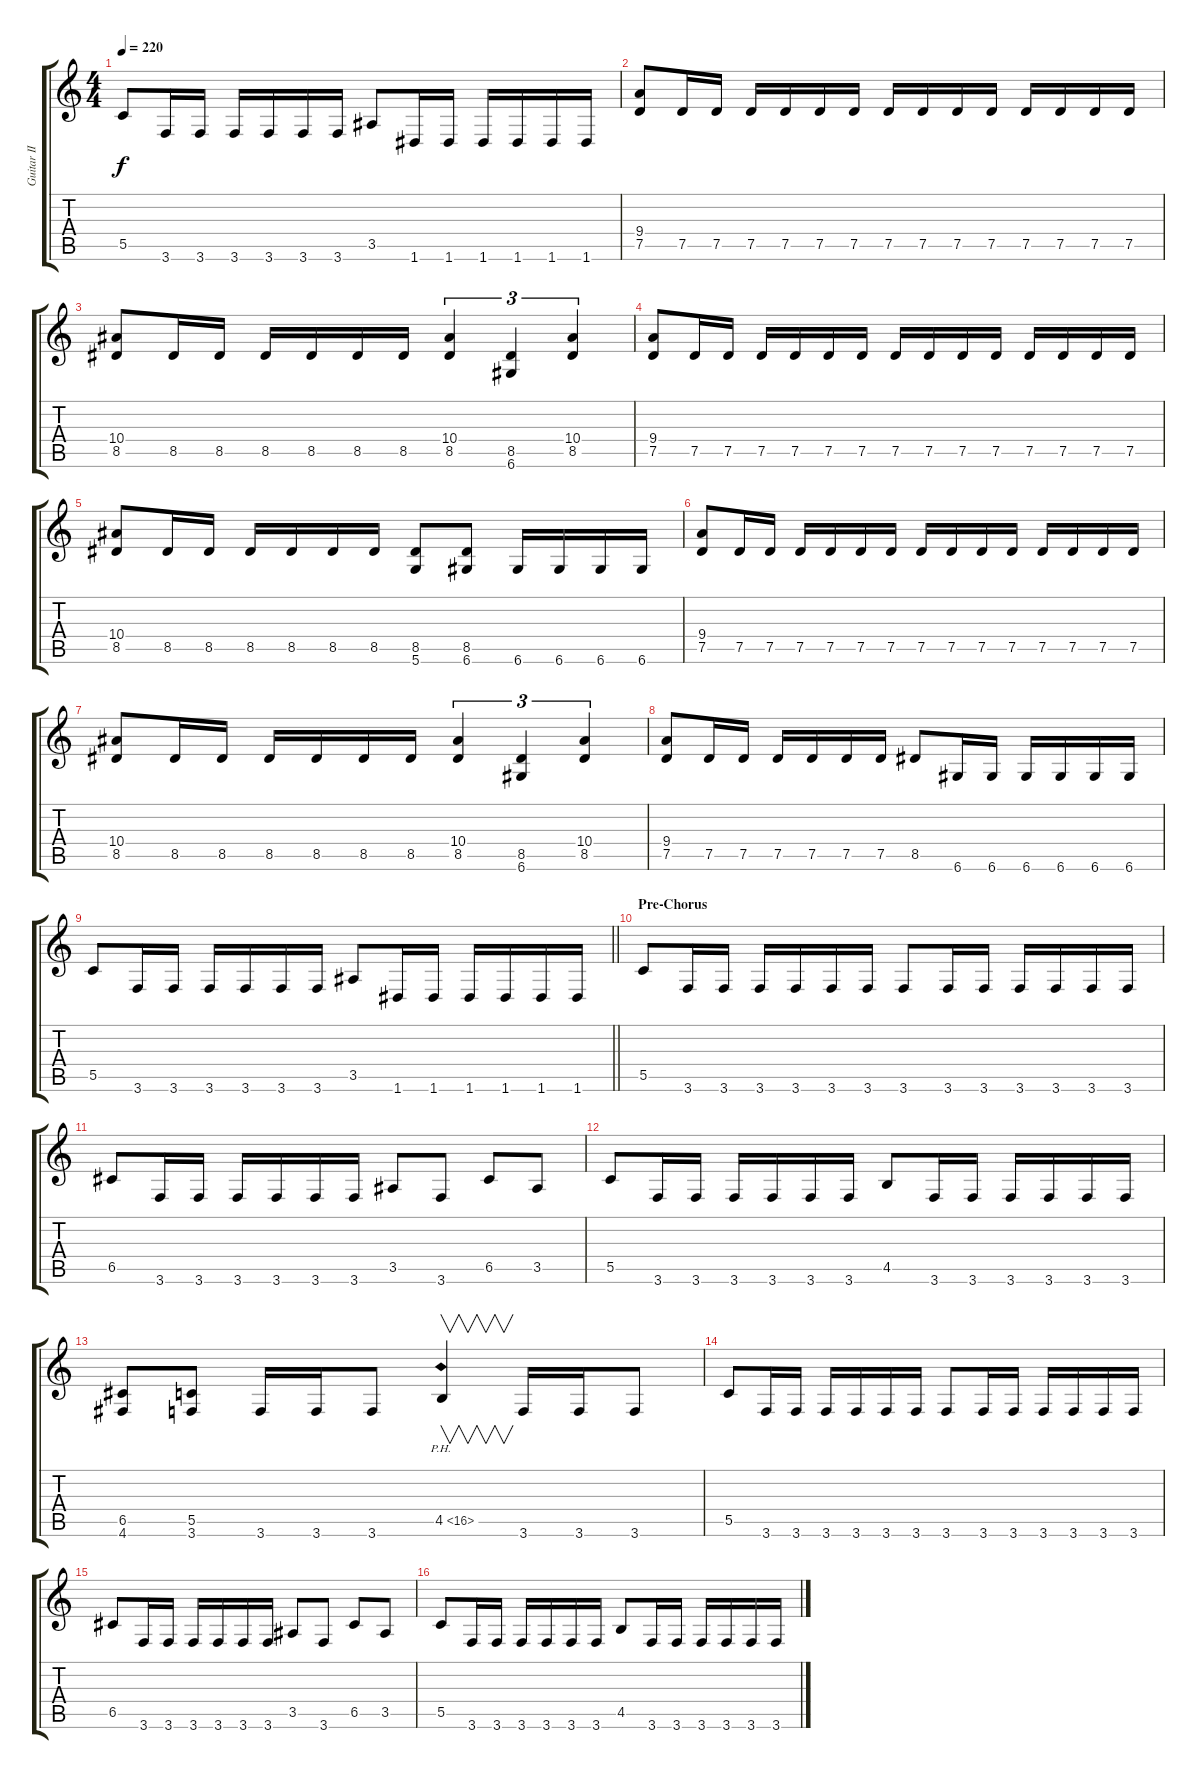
\track ("Guitar II" "Guitar II") {instrument distortionguitar}
\staff {score tabs}
\tuning (D4 A3 F3 C3 G2 D2) {hide}
\ts (4 4)
\tempo 220
\clef g2
\ks c
5.5.8{dy f} 3.6.16 3.6.16 3.6.16 3.6.16 3.6.16 3.6.16 3.5.8 1.6.16 1.6.16 1.6.16 1.6.16 1.6.16 1.6.16 |
(9.4 7.5).8 7.5.16 7.5.16 7.5.16 7.5.16 7.5.16 7.5.16 7.5.16 7.5.16 7.5.16 7.5.16 7.5.16 7.5.16 7.5.16 7.5.16 |
(10.4 8.5).8 8.5.16 8.5.16 8.5.16 8.5.16 8.5.16 8.5.16 (10.4 8.5).4{tu (3 2)} (8.5 6.6).4{tu (3 2)} (10.4 8.5).4{tu (3 2)} |
(9.4 7.5).8 7.5.16 7.5.16 7.5.16 7.5.16 7.5.16 7.5.16 7.5.16 7.5.16 7.5.16 7.5.16 7.5.16 7.5.16 7.5.16 7.5.16 |
(10.4 8.5).8 8.5.16 8.5.16 8.5.16 8.5.16 8.5.16 8.5.16 (8.5 5.6).8 (8.5 6.6).8 6.6.16 6.6.16 6.6.16 6.6.16 |
(9.4 7.5).8 7.5.16 7.5.16 7.5.16 7.5.16 7.5.16 7.5.16 7.5.16 7.5.16 7.5.16 7.5.16 7.5.16 7.5.16 7.5.16 7.5.16 |
(10.4 8.5).8 8.5.16 8.5.16 8.5.16 8.5.16 8.5.16 8.5.16 (10.4 8.5).4{tu (3 2)} (8.5 6.6).4{tu (3 2)} (10.4 8.5).4{tu (3 2)} |
(9.4 7.5).8 7.5.16 7.5.16 7.5.16 7.5.16 7.5.16 7.5.16 8.5.8 6.6.16 6.6.16 6.6.16 6.6.16 6.6.16 6.6.16 |
\barLineRight lightlight
5.5.8 3.6.16 3.6.16 3.6.16 3.6.16 3.6.16 3.6.16 3.5.8 1.6.16 1.6.16 1.6.16 1.6.16 1.6.16 1.6.16 |
\section ("" "Pre-Chorus")
5.5.8 3.6.16 3.6.16 3.6.16 3.6.16 3.6.16 3.6.16 3.6.8 3.6.16 3.6.16 3.6.16 3.6.16 3.6.16 3.6.16 |
6.5.8 3.6.16 3.6.16 3.6.16 3.6.16 3.6.16 3.6.16 3.5.8 3.6.8 6.5.8 3.5.8 |
5.5.8 3.6.16 3.6.16 3.6.16 3.6.16 3.6.16 3.6.16 4.5.8 3.6.16 3.6.16 3.6.16 3.6.16 3.6.16 3.6.16 |
(6.5 4.6).8 (5.5 3.6).8 3.6.16 3.6.16 3.6.8 4.5{ph 12}.4{v} 3.6.16 3.6.16 3.6.8 |
5.5.8 3.6.16 3.6.16 3.6.16 3.6.16 3.6.16 3.6.16 3.6.8 3.6.16 3.6.16 3.6.16 3.6.16 3.6.16 3.6.16 |
6.5.8 3.6.16 3.6.16 3.6.16 3.6.16 3.6.16 3.6.16 3.5.8 3.6.8 6.5.8 3.5.8 |
5.5.8 3.6.16 3.6.16 3.6.16 3.6.16 3.6.16 3.6.16 4.5.8 3.6.16 3.6.16 3.6.16 3.6.16 3.6.16 3.6.16
